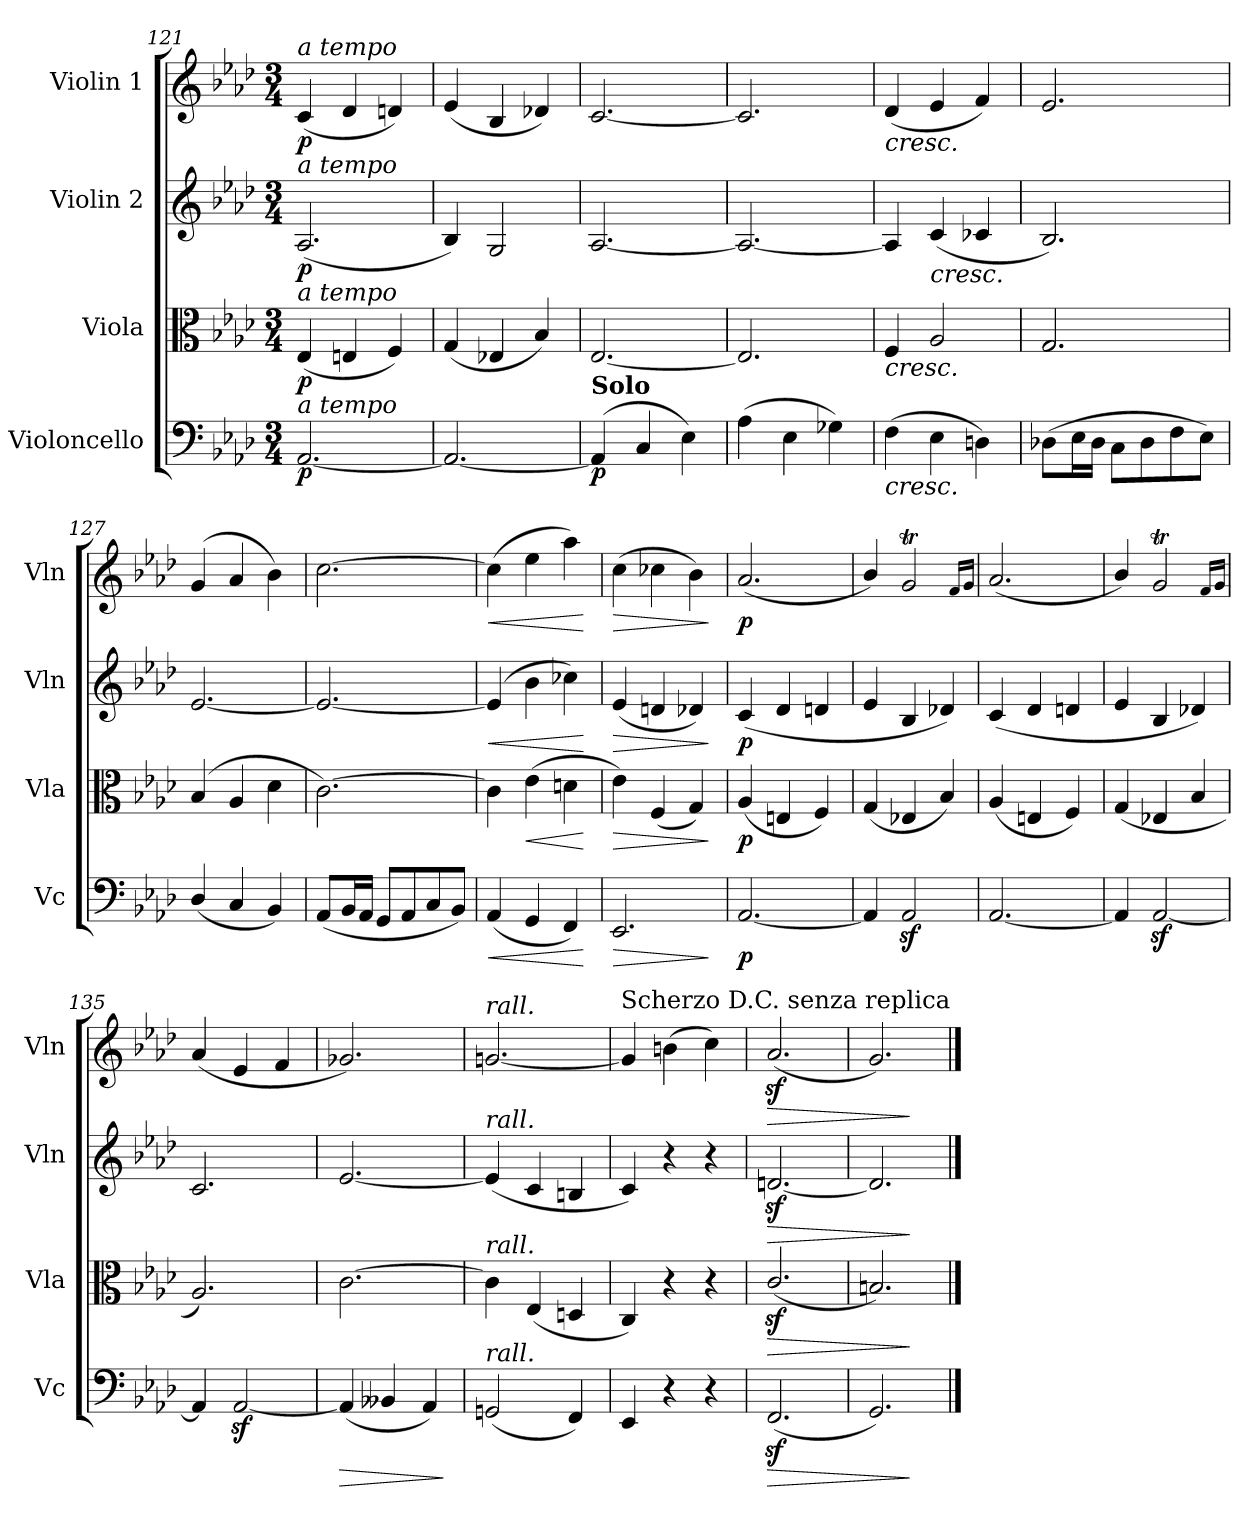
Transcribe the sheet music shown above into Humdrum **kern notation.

**kern	**dynam	**kern	**dynam	**kern	**dynam	**kern	**dynam
*part4	*part4	*part3	*part3	*part2	*part2	*part1	*part1
*staff4	*staff4	*staff3	*staff3	*staff2	*staff2	*staff1	*staff1
*I"Violoncello	*	*I"Viola	*	*I"Violin 2	*	*I"Violin 1	*
*I'Vc	*	*I'Vla	*	*I'Vln	*	*I'Vln	*
*clefF4	*	*clefC3	*	*clefG2	*	*clefG2	*
*k[b-e-a-d-]	*	*k[b-e-a-d-]	*	*k[b-e-a-d-]	*	*k[b-e-a-d-]	*
*M3/4	*	*M3/4	*	*M3/4	*	*M3/4	*
*MM124	*	*MM124	*	*MM124	*	*MM124	*
=121	=121	=121	=121	=121	=121	=121	=121
!	!	!	!	!	!	!LO:TX:a:i:t=a tempo	!
!	!	!	!	!LO:TX:a:i:t=a tempo	!	!	!
!	!	!LO:TX:a:i:t=a tempo	!	!	!	!	!
!LO:TX:a:i:t=a tempo	!	!	!	!	!	!	!
!	!LO:DY:b	!	!LO:DY:b	!	!LO:DY:b	!	!LO:DY:b
[2.AA-/	p	(<4E-/	p	(<2.A-/	p	(<4c/	p
.	.	4En/	.	.	.	4d-/	.
.	.	4F/)	.	.	.	4dn/)	.
=122	=122	=122	=122	=122	=122	=122	=122
2.AA-/_	.	(<4G/	.	4B-/)	.	(<4e-/	.
.	.	4E-X/	.	2G/	.	4B-/	.
.	.	4B-/)	.	.	.	4d-X/)	.
=123	=123	=123	=123	=123	=123	=123	=123
!LO:TX:a:B:t=Solo	!	!	!	!	!	!	!
!	!LO:DY:b	!	!	!	!	!	!
(>4AA-/]	p	[2.E-/	.	[2.A-/	.	[2.c/	.
4C/	.	.	.	.	.	.	.
4E-\)	.	.	.	.	.	.	.
=124	=124	=124	=124	=124	=124	=124	=124
(>4A-\	.	2.E-/]	.	2.A-/_	.	2.c/]	.
4E-\	.	.	.	.	.	.	.
4G-X\)	.	.	.	.	.	.	.
=125	=125	=125	=125	=125	=125	=125	=125
!	!	!	!	!	!	!LO:TX:b:i:t=cresc.	!
!	!	!LO:TX:b:i:t=cresc.	!	!	!	!	!
!LO:TX:b:i:t=cresc.	!	!	!	!	!	!	!
(>4F\	.	4F/	.	4A-/]	.	(<4d-/	.
!	!	!	!	!LO:TX:b:i:t=cresc.	!	!	!
4E-\	.	2A-/	.	(<4c/	.	4e-/	.
4Dn\)	.	.	.	4c-X/	.	4f/)	.
=126	=126	=126	=126	=126	=126	=126	=126
(>8D-X\L	.	2.G/	.	2.B-/)	.	2.e-/	.
16E-\L	.	.	.	.	.	.	.
16D-\JJ	.	.	.	.	.	.	.
8C\L	.	.	.	.	.	.	.
8D-\	.	.	.	.	.	.	.
8F\	.	.	.	.	.	.	.
8E-\J)	.	.	.	.	.	.	.
!!LO:LB:g=z
=127	=127	=127	=127	=127	=127	=127	=127
(<4D-/	.	(>4B-/	.	[2.e-/	.	(>4g/	.
4C/	.	4A-/	.	.	.	4a-/	.
4BB-/)	.	4d-\	.	.	.	4b-\)	.
=128	=128	=128	=128	=128	=128	=128	=128
(<8AA-/L	.	[2.c\)	.	2.e-/_	.	[2.cc\	.
16BB-/L	.	.	.	.	.	.	.
16AA-/JJ	.	.	.	.	.	.	.
8GG/L	.	.	.	.	.	.	.
8AA-/	.	.	.	.	.	.	.
8C/	.	.	.	.	.	.	.
8BB-/J)	.	.	.	.	.	.	.
=129	=129	=129	=129	=129	=129	=129	=129
!	!LO:HP:b	!	!	!	!LO:HP:b	!	!LO:HP:b
(<4AA-/	<	4c\]	.	(>4e-/]	<	(>4cc\]	<
!	!	!	!LO:HP:b	!	!	!	!
4GG/	.	(>4e-\	<	4b-\	.	4ee-\	.
4FF/)	.	4dn\	.	4cc-X\)	.	4aa-\)	.
.	[	.	[	.	[	.	[
=130	=130	=130	=130	=130	=130	=130	=130
!	!LO:HP:b	!	!LO:HP:b	!	!LO:HP:b	!	!LO:HP:b
2.EE-/	>	4e-\)	>	(<4e-/	>	(>4cc\	>
.	.	(<4F/	.	4dn/	.	4cc-X\	.
.	.	4G/)	.	4d-X/)	.	4b-\)	.
.	]	.	]	.	]	.	]
=131	=131	=131	=131	=131	=131	=131	=131
!	!LO:DY:b	!	!LO:DY:b	!	!LO:DY:b	!	!LO:DY:b
[2.AA-/	p	(<4A-/	p	(<4c/	p	(<2.a-/	p
.	.	4En/	.	4d-/	.	.	.
.	.	4F/)	.	4dn/	.	.	.
=132	=132	=132	=132	=132	=132	=132	=132
4AA-/]	.	(<4G/	.	4e-/	.	4b-/)	.
2AA-z</	.	4E-X/	.	4B-/	.	2gt/	.
.	.	4B-/)	.	4d-X/)	.	.	.
.	.	.	.	.	.	16qf/LL	.
.	.	.	.	.	.	16qg/JJ	.
=133	=133	=133	=133	=133	=133	=133	=133
[2.AA-/	.	(<4A-/	.	(<4c/	.	(<2.a-/	.
.	.	4En/	.	4d-/	.	.	.
.	.	4F/)	.	4dn/	.	.	.
=134	=134	=134	=134	=134	=134	=134	=134
4AA-/]	.	(<4G/	.	4e-/	.	4b-/)	.
[2AA-z</	.	4E-X/	.	4B-/	.	2gt/	.
.	.	4B-/	.	4d-X/)	.	.	.
.	.	.	.	.	.	16qf/LL	.
.	.	.	.	.	.	16qg/JJ	.
=135	=135	=135	=135	=135	=135	=135	=135
4AA-/]	.	2.A-/)	.	2.c/	.	(<4a-/	.
[2AA-z</	.	.	.	.	.	4e-/	.
.	.	.	.	.	.	4f/	.
=136	=136	=136	=136	=136	=136	=136	=136
!	!LO:HP:b	!	!	!	!	!	!
(<4AA-/]	>	[2.c\	.	[2.e-/	.	2.g-X/)	.
4BB--X/	.	.	.	.	.	.	.
4AA-/)	.	.	.	.	.	.	.
.	]	.	.	.	.	.	.
=137	=137	=137	=137	=137	=137	=137	=137
!	!	!	!	!	!	!LO:TX:a:i:t=rall.	!
!	!	!	!	!LO:TX:a:i:t=rall.	!	!	!
!	!	!LO:TX:a:i:t=rall.	!	!	!	!	!
!LO:TX:a:i:t=rall.	!	!	!	!	!	!	!
(<2GGn/	.	4c\]	.	(<4e-/]	.	[2.gn/	.
.	.	(<4E-/	.	4c/	.	.	.
4FF/)	.	4Dn/	.	4Bn/	.	.	.
=138	=138	=138	=138	=138	=138	=138	=138
4EE-/	.	4C/)	.	4c/)	.	4g/]	.
4r	.	4r	.	4r	.	(>4bn\	.
4r	.	4r	.	4r	.	4cc\)	.
=139	=139	=139	=139	=139	=139	=139	=139
!	!LO:HP:b	!	!LO:HP:b	!	!LO:HP:b	!	!LO:HP:b
(<2.FFz</	>	(<2.cz</	>	[2.dnz</	>	(<2.a-z</	>
=140	=140	=140	=140	=140	=140	=140	=140
2.GG/)	.	2.Bn/)	.	2.d/]	.	2.g/)	.
.	]	.	]	.	]	.	]
!	!	!	!	!	!	!LO:TX:a:t=Scherzo D.C. senza replica	!
==	==	==	==	==	==	==	==
*-	*-	*-	*-	*-	*-	*-	*-
